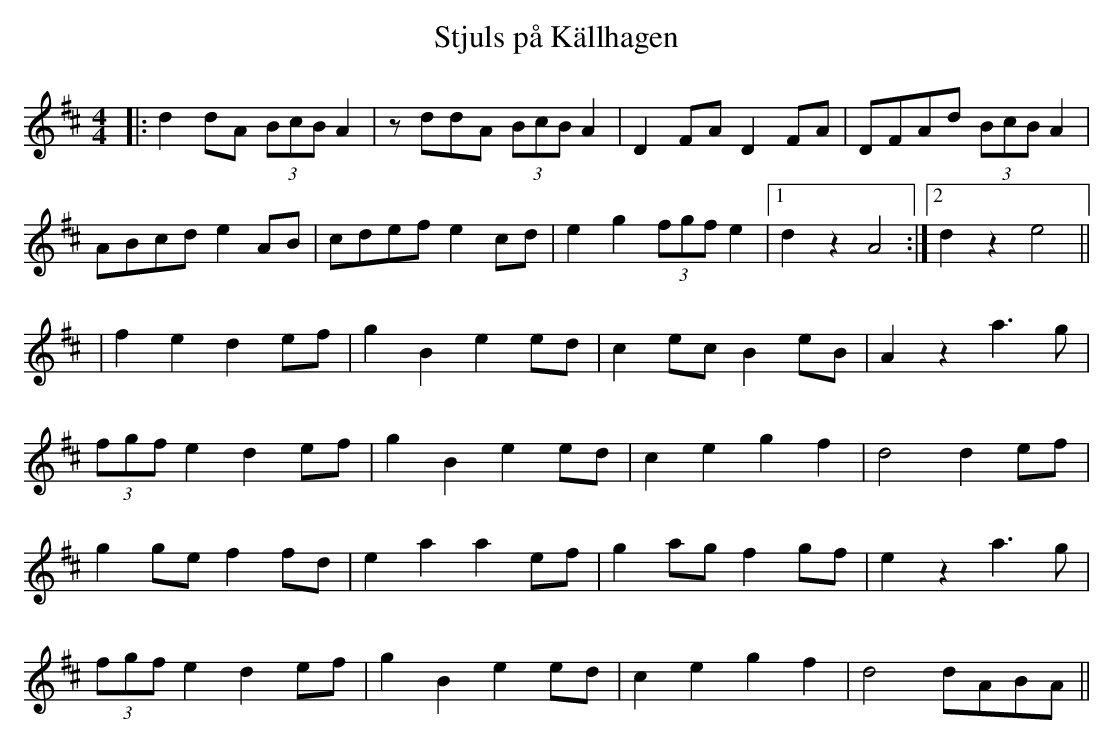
X:1
T:Stjuls på Källhagen
M:4/4
L:1/8
K:D
|: d2 dA (3BcB A2 |zddA (3BcB A2|D2 FA D2 FA|DFAd (3BcB A2|
ABcd e2 AB|cdef e2 cd|e2 g2 (3fgf e2|1d2 z2 A4 :|2d2 z2 e4 ||
|f2 e2d2 ef|g2 B2 e2 ed|c2 ec B2 eB|A2 z2 a3 g|
(3fgf e2 d2 ef|g2 B2 e2 ed |c2 e2 g2 f2|d4 d2 ef|
g2 ge f2 fd|e2 a2 a2 ef|g2 ag f2 gf|e2 z2 a3 g|
(3fgf e2 d2 ef|g2 B2 e2 ed |c2 e2 g2 f2|d4 dABA||
